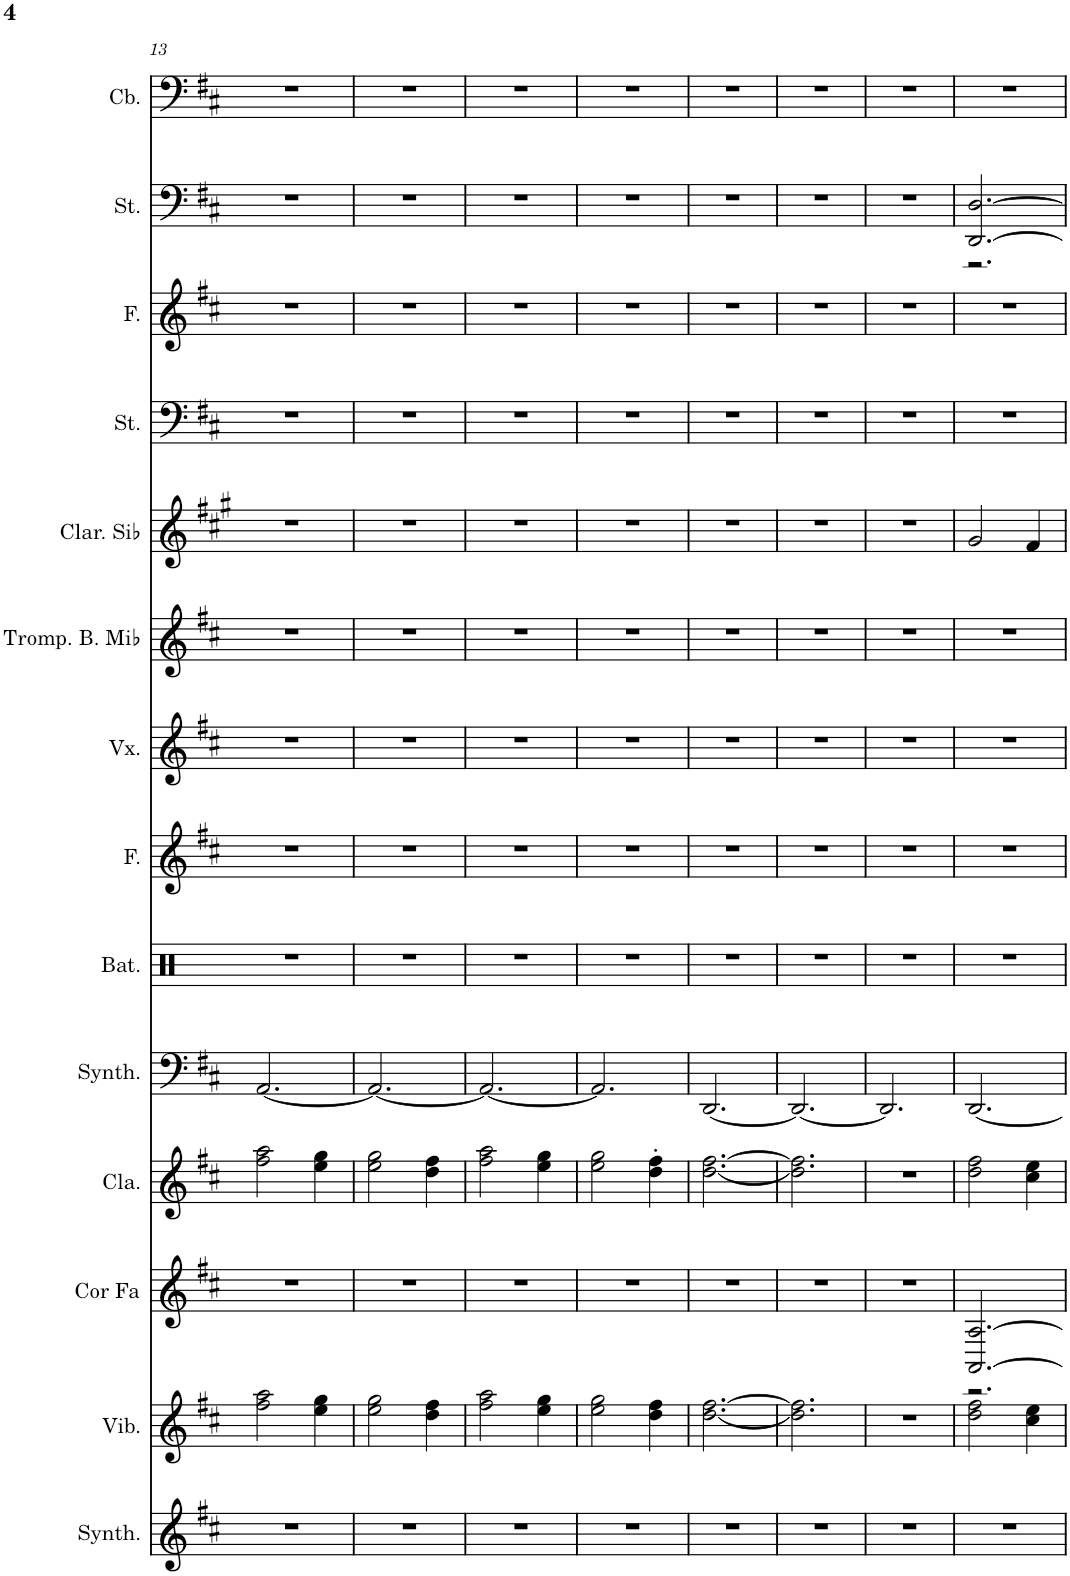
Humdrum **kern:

**kern	**kern	**kern	**kern	**kern	**kern	**kern	**kern	**kern	**kern	**kern	**kern	**kern	**kern
*part14	*part13	*part12	*part11	*part10	*part9	*part8	*part7	*part6	*part5	*part4	*part3	*part2	*part1
*staff14	*staff13	*staff12	*staff11	*staff10	*staff9	*staff8	*staff7	*staff6	*staff5	*staff4	*staff3	*staff2	*staff1
*I"Synthétiseur de cuivres, Synbras2	*I"Vibraphone, Vibes	*I"Cor en Fa, Fr.horn	*I"Clavecin, Harpsi	*I"Synthétiseur Pad, Warm pad	*I"Batterie, Orch.dr	*I"Femmes, Choir ah	*I"Voix, Syn vox	*I"Trompette Basse en Mib, Trumpet	*I"Clarinette en Sib	*I"Cordes, Slow str	*I"Femmes, Melody	*I"Cordes, Slow str	*I"Contrebasse, Acous.bs
*I'Synth.	*I'Vib.	*I'Cor Fa	*I'Cla.	*I'Synth.	*I'Bat.	*I'F.	*I'Vx.	*I'Tromp. B. Mib	*I'Clar. Sib	*I'St.	*I'F.	*I'St.	*I'Cb.
!!LO:PB:g=z
*clefG2	*clefG2	*clefG2	*clefG2	*clefF4	*clefX	*clefG2	*clefG2	*clefG2	*clefG2	*clefF4	*clefG2	*clefF4	*clefF4
*	*	*Trd4c7	*	*	*	*	*	*Trd5c9	*Trd1c2	*	*	*	*Trd7c12
*k[f#c#]	*k[f#c#]	*k[f#c#]	*k[f#c#]	*k[f#c#]	*k[]	*k[f#c#]	*k[f#c#]	*k[f#c#]	*k[f#c#g#]	*k[f#c#]	*k[f#c#]	*k[f#c#]	*k[f#c#]
*M3/4	*M3/4	*M3/4	*M3/4	*M3/4	*M3/4	*M3/4	*M3/4	*M3/4	*M3/4	*M3/4	*M3/4	*M3/4	*M3/4
=13	=13	=13	=13	=13	=13	=13	=13	=13	=13	=13	=13	=13	=13
2.r	2ff#\ 2aa\	2.r	2ff#\ 2aa\	[2.AA/	2.r	2.r	2.r	2.r	2.r	2.r	2.r	2.r	2.r
.	4ee\ 4gg\	.	4ee\ 4gg\	.	.	.	.	.	.	.	.	.	.
=14	=14	=14	=14	=14	=14	=14	=14	=14	=14	=14	=14	=14	=14
2.r	2ee\ 2gg\	2.r	2ee\ 2gg\	2.AA/_	2.r	2.r	2.r	2.r	2.r	2.r	2.r	2.r	2.r
.	4dd\ 4ff#\	.	4dd\ 4ff#\	.	.	.	.	.	.	.	.	.	.
=15	=15	=15	=15	=15	=15	=15	=15	=15	=15	=15	=15	=15	=15
2.r	2ff#\ 2aa\	2.r	2ff#\ 2aa\	2.AA/_	2.r	2.r	2.r	2.r	2.r	2.r	2.r	2.r	2.r
.	4ee\ 4gg\	.	4ee\ 4gg\	.	.	.	.	.	.	.	.	.	.
=16	=16	=16	=16	=16	=16	=16	=16	=16	=16	=16	=16	=16	=16
2.r	2ee\ 2gg\	2.r	2ee\ 2gg\	2.AA/]	2.r	2.r	2.r	2.r	2.r	2.r	2.r	2.r	2.r
.	4dd\ 4ff#\	.	4dd\' 4ff#\'	.	.	.	.	.	.	.	.	.	.
=17	=17	=17	=17	=17	=17	=17	=17	=17	=17	=17	=17	=17	=17
2.r	[2.dd\ [2.ff#\	2.r	[2.dd\ [2.ff#\	[2.DD/	2.r	2.r	2.r	2.r	2.r	2.r	2.r	2.r	2.r
=18	=18	=18	=18	=18	=18	=18	=18	=18	=18	=18	=18	=18	=18
2.r	2.dd\] 2.ff#\]	2.r	2.dd\] 2.ff#\]	2.DD/_	2.r	2.r	2.r	2.r	2.r	2.r	2.r	2.r	2.r
=19	=19	=19	=19	=19	=19	=19	=19	=19	=19	=19	=19	=19	=19
2.r	2.r	2.r	2.r	2.DD/]	2.r	2.r	2.r	2.r	2.r	2.r	2.r	2.r	2.r
=20	=20	=20	=20	=20	=20	=20	=20	=20	=20	=20	=20	=20	=20
*	*	*^	*	*	*	*	*	*	*	*	*	*^	*
2.r	2dd\ 2ff#\	[2.AA/ [2.A/	2.r	2dd\ 2ff#\	[2.DD/	2.r	2.r	2.r	2.r	2g#/	2.r	2.r	[2.DD/ [2.D/	2.r	2.r
.	4cc#\ 4ee\	.	.	4cc#\ 4ee\	.	.	.	.	.	4f#/	.	.	.	.	.
*	*	*v	*v	*	*	*	*	*	*	*	*	*	*v	*v	*
=	=	=	=	=	=	=	=	=	=	=	=	=	=
*-	*-	*-	*-	*-	*-	*-	*-	*-	*-	*-	*-	*-	*-
